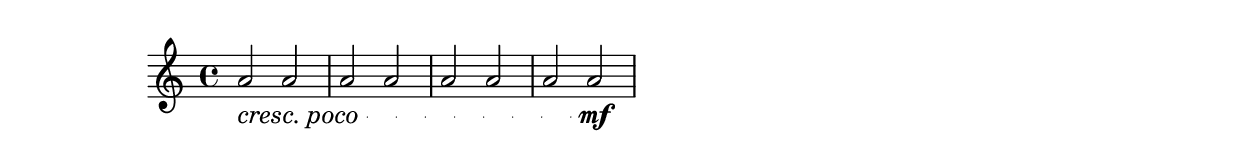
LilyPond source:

%% Do not edit this file; it is automatically
%% generated from LSR http://lsr.dsi.unimi.it
%% This file is in the public domain.
\version "2.13.4"

\header {
  lsrtags = "expressive-marks"

%% Translation of GIT committish: b2d4318d6c53df8469dfa4da09b27c15a374d0ca
  texidoces = "
Se puede modificar el texto empleado para los crescendos y
decrescendos modificando las propiedades de contexto
@code{crescendoText} y @code{decrescendoText}.  El estilo de la
línea de extensión se puede cambiar modificando la propiedad
@code{'style} de @code{DynamicTextSpanner}.  El valor
predeterminado es @code{'hairpin} (regulador), y entre otros
valores posibles se encuentran @code{'line} (línea),
@code{'dashed-line} (línea discontinua) y @code{'dotted-line}
(línea de puntos):

"
  doctitlees = "Cambiar el texto y los estilos de objeto de extensión para las indicaciones dinámicas textuales"

%% Translation of GIT committish: d96023d8792c8af202c7cb8508010c0d3648899d
texidocde = "
Der Text, der für Crescendo und Decrescendo gestzt wird, kann geändert
werden, indem man die Eigenschaften @code{crescendoText} und
@code{decrescendoText} verändert.  Der Stil des Streckers kann auch
geändert werden, indem die @code{'style}-Eigenschaft des
@code{DynamicTextSpanner} beeinflusst wird.  Der Standardwert ist
@code{'hairpin}, ander Möglichkeiten sind @code{'line}, @code{'dashed-line}
und @code{'dotted-line}.
"
  doctitlede = "Text und Strecker-Stile für Dynamik-Texte ändern"

  texidoc = "
The text used for crescendos and decrescendos can be changed by
modifying the context properties @code{crescendoText} and
@code{decrescendoText}. The style of the spanner line can be changed by
modifying the @code{'style} property of @code{DynamicTextSpanner}.  The
default value is @code{'hairpin}, and other possible values include
@code{'line}, @code{'dashed-line} and @code{'dotted-line}.

"
  doctitle = "Changing text and spanner styles for text dynamics"
} % begin verbatim

\relative c'' {
  \set crescendoText = \markup { \italic { cresc. poco } }
  \set crescendoSpanner = #'text
  \override DynamicTextSpanner #'style = #'dotted-line
  a2\< a
  a2 a
  a2 a
  a2 a\mf
}
